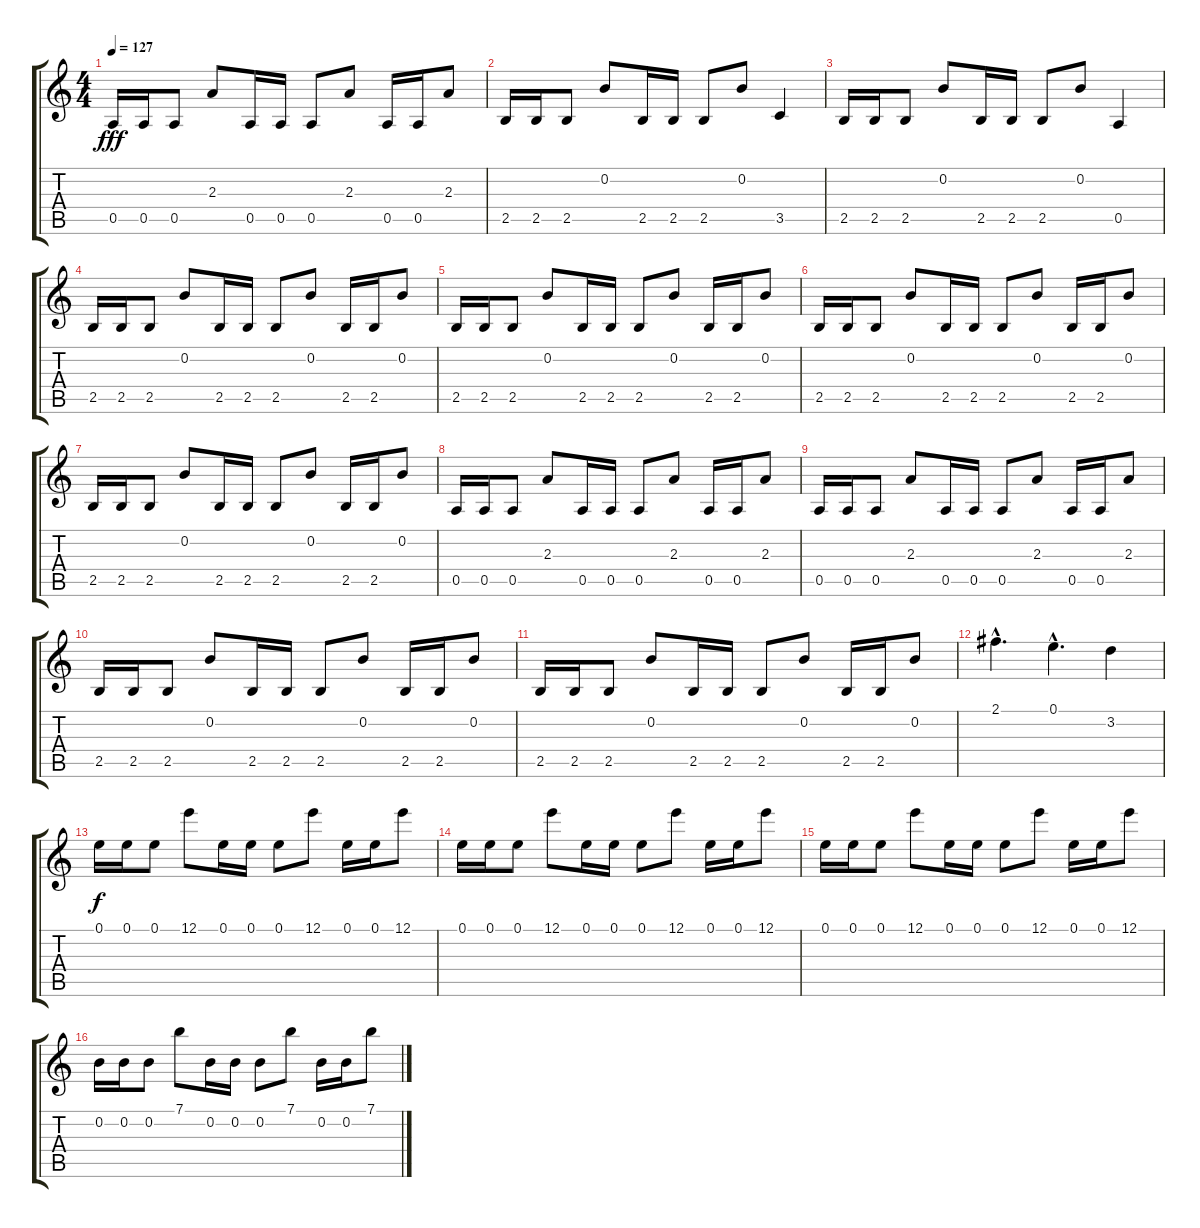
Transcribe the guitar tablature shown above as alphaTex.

\track "" {instrument acousticguitarnylon}
\staff {score tabs}
\tuning (E4 B3 G3 D3 A2 E2) {hide}
\ts (4 4)
\tempo 127
\clef g2
\ks c
0.5.16{dy fff} 0.5.16 0.5.8 2.3.8 0.5.16 0.5.16 0.5.8 2.3.8 0.5.16 0.5.16 2.3.8 |
2.5.16 2.5.16 2.5.8 0.2.8 2.5.16 2.5.16 2.5.8 0.2.8 3.5.4 |
2.5.16 2.5.16 2.5.8 0.2.8 2.5.16 2.5.16 2.5.8 0.2.8 0.5.4 |
2.5.16 2.5.16 2.5.8 0.2.8 2.5.16 2.5.16 2.5.8 0.2.8 2.5.16 2.5.16 0.2.8 |
2.5.16 2.5.16 2.5.8 0.2.8 2.5.16 2.5.16 2.5.8 0.2.8 2.5.16 2.5.16 0.2.8 |
2.5.16 2.5.16 2.5.8 0.2.8 2.5.16 2.5.16 2.5.8 0.2.8 2.5.16 2.5.16 0.2.8 |
2.5.16 2.5.16 2.5.8 0.2.8 2.5.16 2.5.16 2.5.8 0.2.8 2.5.16 2.5.16 0.2.8 |
0.5.16 0.5.16 0.5.8 2.3.8 0.5.16 0.5.16 0.5.8 2.3.8 0.5.16 0.5.16 2.3.8 |
0.5.16 0.5.16 0.5.8 2.3.8 0.5.16 0.5.16 0.5.8 2.3.8 0.5.16 0.5.16 2.3.8 |
2.5.16 2.5.16 2.5.8 0.2.8 2.5.16 2.5.16 2.5.8 0.2.8 2.5.16 2.5.16 0.2.8 |
2.5.16 2.5.16 2.5.8 0.2.8 2.5.16 2.5.16 2.5.8 0.2.8 2.5.16 2.5.16 0.2.8 |
2.1{hac}.4{d instrument overdrivenguitar} 0.1{hac}.4{d} 3.2.4 |
0.1.16{dy f} 0.1.16 0.1.8 12.1.8 0.1.16 0.1.16 0.1.8 12.1.8 0.1.16 0.1.16 12.1.8 |
0.1.16 0.1.16 0.1.8 12.1.8 0.1.16 0.1.16 0.1.8 12.1.8 0.1.16 0.1.16 12.1.8 |
0.1.16 0.1.16 0.1.8 12.1.8 0.1.16 0.1.16 0.1.8 12.1.8 0.1.16 0.1.16 12.1.8 |
0.2.16 0.2.16 0.2.8 7.1.8 0.2.16 0.2.16 0.2.8 7.1.8 0.2.16 0.2.16 7.1.8
